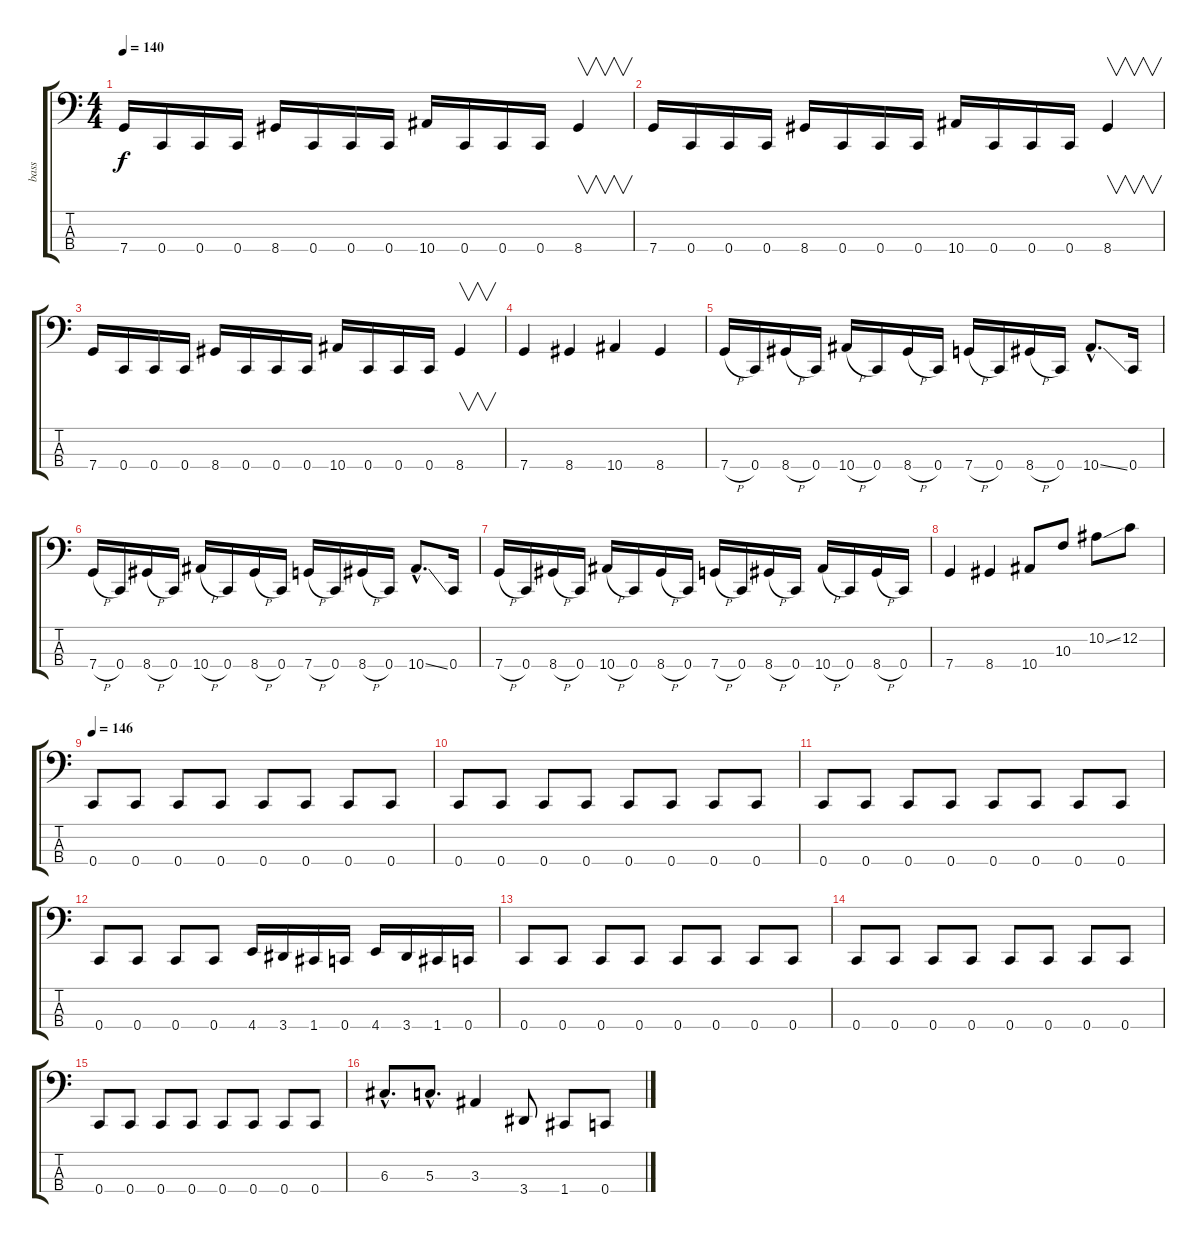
\track ("bass" "bass") {instrument electricbassfinger}
\staff {score tabs}
\tuning (F2 C2 G1 C1) {hide}
\ts (4 4)
\tempo 140
\clef f4
\ks c
7.4.16{dy f instrument electricbassfinger} 0.4.16 0.4.16 0.4.16 8.4.16 0.4.16 0.4.16 0.4.16 10.4.16 0.4.16 0.4.16 0.4.16 8.4.4{v} |
7.4.16 0.4.16 0.4.16 0.4.16 8.4.16 0.4.16 0.4.16 0.4.16 10.4.16 0.4.16 0.4.16 0.4.16 8.4.4{v} |
7.4.16 0.4.16 0.4.16 0.4.16 8.4.16 0.4.16 0.4.16 0.4.16 10.4.16 0.4.16 0.4.16 0.4.16 8.4.4{v} |
7.4.4 8.4.4 10.4.4 8.4.4 |
7.4{h}.16 0.4.16 8.4{h}.16 0.4.16 10.4{h}.16 0.4.16 8.4{h}.16 0.4.16 7.4{h}.16 0.4.16 8.4{h}.16 0.4.16 10.4{ss hac}.8{d} 0.4.16 |
7.4{h}.16 0.4.16 8.4{h}.16 0.4.16 10.4{h}.16 0.4.16 8.4{h}.16 0.4.16 7.4{h}.16 0.4.16 8.4{h}.16 0.4.16 10.4{ss hac}.8{d} 0.4.16 |
7.4{h}.16 0.4.16 8.4{h}.16 0.4.16 10.4{h}.16 0.4.16 8.4{h}.16 0.4.16 7.4{h}.16 0.4.16 8.4{h}.16 0.4.16 10.4{h}.16 0.4.16 8.4{h}.16 0.4.16 |
7.4.4 8.4.4 10.4.8 10.3.8 10.2{ss}.8 12.2.8 |
\tempo 146
0.4.8 0.4.8 0.4.8 0.4.8 0.4.8 0.4.8 0.4.8 0.4.8 |
0.4.8 0.4.8 0.4.8 0.4.8 0.4.8 0.4.8 0.4.8 0.4.8 |
0.4.8 0.4.8 0.4.8 0.4.8 0.4.8 0.4.8 0.4.8 0.4.8 |
0.4.8 0.4.8 0.4.8 0.4.8 4.4.16 3.4.16 1.4.16 0.4.16 4.4.16 3.4.16 1.4.16 0.4.16 |
0.4.8 0.4.8 0.4.8 0.4.8 0.4.8 0.4.8 0.4.8 0.4.8 |
0.4.8 0.4.8 0.4.8 0.4.8 0.4.8 0.4.8 0.4.8 0.4.8 |
0.4.8 0.4.8 0.4.8 0.4.8 0.4.8 0.4.8 0.4.8 0.4.8 |
6.3{hac}.8{d} 5.3{hac}.8{d} 3.3.4 3.4.8 1.4.8 0.4.8
